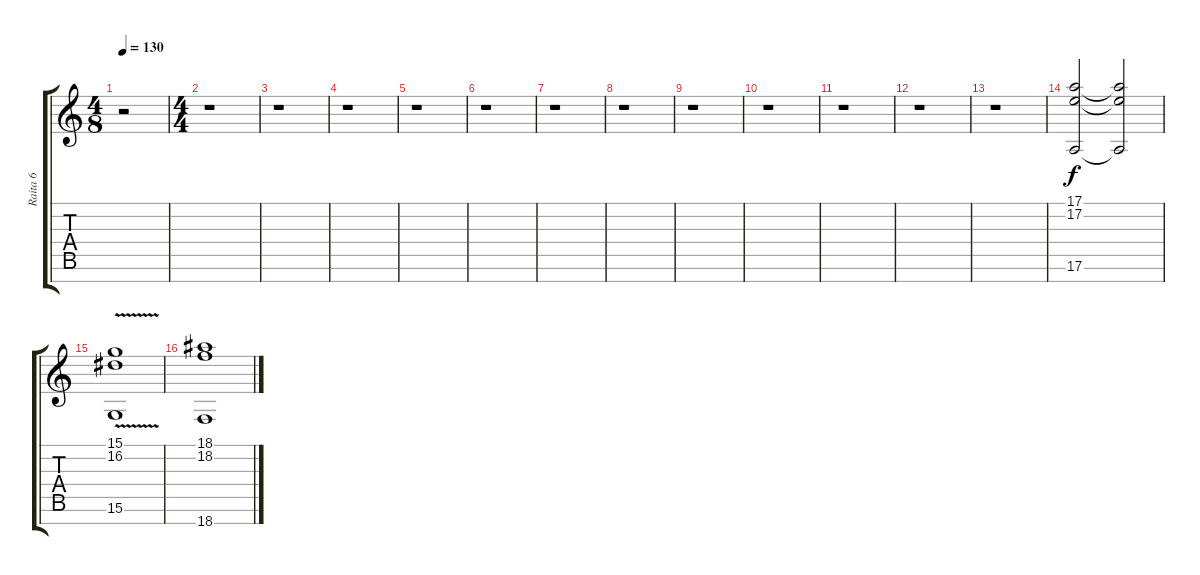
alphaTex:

\track ("Raita 6" "Raita 6") {instrument percussiveorgan}
\staff {score tabs}
\tuning (E4 B3 G3 D3 A2 E2 B1) {hide}
\ts (4 8)
\tempo 130
\clef g2
\ks c
r.2{dy f instrument percussiveorgan} |
\ts (4 4)
r.1 |
r.1 |
r.1 |
r.1 |
r.1 |
r.1 |
r.1 |
r.1 |
r.1 |
r.1 |
r.1 |
r.1 |
(17.1 17.2 17.6).2 (17.1{t} 17.2{t} 17.6{t}).2 |
(15.1{v} 16.2{v} 15.6).1 |
(18.1 18.2 18.7).1
